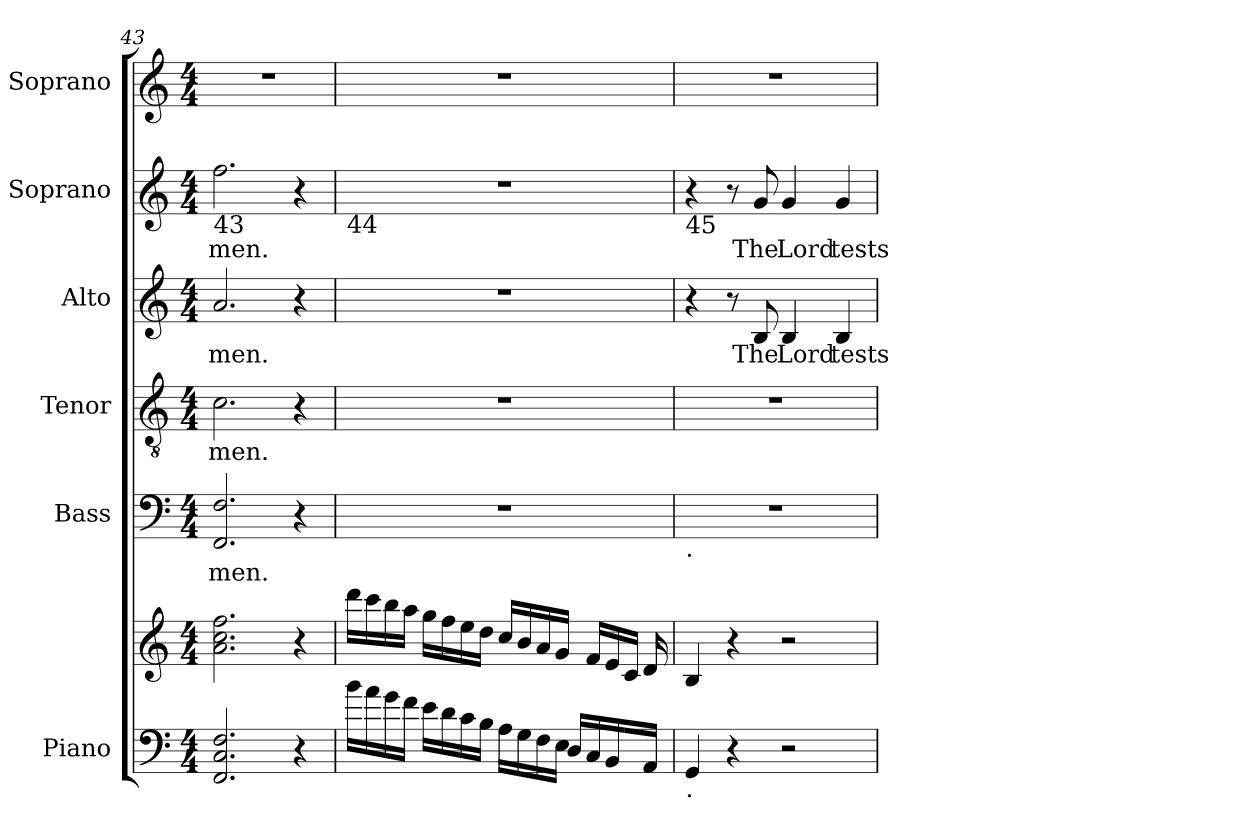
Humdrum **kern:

**kern	**kern	**kern	**text	**kern	**text	**kern	**text	**kern	**text	**kern
*part6	*part6	*part5	*part5	*part4	*part4	*part3	*part3	*part2	*part2	*part1
*staff7	*staff6	*staff5	*staff5	*staff4	*staff4	*staff3	*staff3	*staff2	*staff2	*staff1
*I"Piano	*	*I"Bass	*	*I"Tenor	*	*I"Alto	*	*I"Soprano	*	*I"Soprano
*	*	*I'Bass	*	*I'Tenor	*	*I'Alto	*	*I'Soprano	*	*I'Soprano
*clefF4	*clefG2	*clefF4	*	*clefGv2	*	*clefG2	*	*clefG2	*	*clefG2
*M4/4	*M4/4	*M4/4	*	*M4/4	*	*M4/4	*	*M4/4	*	*M4/4
=43	=43	=43	=43	=43	=43	=43	=43	=43	=43	=43
!	!	!	!	!	!	!	!	!LO:TX:b:t=43	!	!
!	!	!	!LO:LY:b:cj	!	!LO:LY:b	!	!LO:LY:b	!	!LO:LY:b	!
2.FF/ 2.F/ 2.C/	2.cc\ 2.a\ 2.ff\	2.F/ 2.FF/	men.	2.c\	men.	2.a/	men.	2.ff\	men.	1r
4r	4r	4r	.	4r	.	4r	.	4r	.	.
=44	=44	=44	=44	=44	=44	=44	=44	=44	=44	=44
*^	*^	*	*	*	*	*	*	*	*	*
!	!	!	!	!	!	!	!	!	!	!LO:TX:b:t=44	!	!
4ryy	16b\L	16ddd\L	4ryy	1r	.	1r	.	1r	.	1r	.	1r
.	16a\	16ccc\	.	.	.	.	.	.	.	.	.	.
.	16g\	16bb\	.	.	.	.	.	.	.	.	.	.
.	16f\J	16aa\J	.	.	.	.	.	.	.	.	.	.
16e\L	4..ryy	2ryy	16gg\L	.	.	.	.	.	.	.	.	.
16d\	.	.	16ff\	.	.	.	.	.	.	.	.	.
16c\	.	.	16ee\	.	.	.	.	.	.	.	.	.
16B\J	.	.	16dd\J	.	.	.	.	.	.	.	.	.
16A\L	.	.	16cc/L	.	.	.	.	.	.	.	.	.
16G\	.	.	16b/	.	.	.	.	.	.	.	.	.
16F\	.	.	16a/	.	.	.	.	.	.	.	.	.
16E\J	16D/L	.	16g/J	.	.	.	.	.	.	.	.	.
4ryy	16C/	16f/L	4ryy	.	.	.	.	.	.	.	.	.
.	16BB/	16e/	.	.	.	.	.	.	.	.	.	.
.	16ryy	16c/J	.	.	.	.	.	.	.	.	.	.
.	16AA/J	16d/L	.	.	.	.	.	.	.	.	.	.
!!LO:LB:g=z
=45	=45	=45	=45	=45	=45	=45	=45	=45	=45	=45	=45	=45
!	!	!	!	!	!	!	!	!	!	!LO:TX:b:t=45	!	!
!	!	!	!	!LO:TX:b:t=.	!	!	!	!	!	!	!	!
!LO:TX:b:t=.	!	!	!	!	!	!	!	!	!	!	!	!
4ryy	4GG/	4B/	4ryy	1r	.	1r	.	4r	.	4r	.	1r
4r	2.ryy	2.ryy	4r	.	.	.	.	8r	.	8r	.	.
!	!	!	!	!	!	!	!	!	!LO:LY:b:cj	!	!LO:LY:b	!
.	.	.	.	.	.	.	.	8B/	The	8g/	The	.
!	!	!	!	!	!	!	!	!	!LO:LY:b	!	!LO:LY:b	!
2r	.	.	2r	.	.	.	.	4B/	Lord	4g/	Lord	.
!	!	!	!	!	!	!	!	!	!LO:LY:b:cj	!	!LO:LY:b:cj	!
.	.	.	.	.	.	.	.	4B/	tests	4g/	tests	.
*v	*v	*	*	*	*	*	*	*	*	*	*	*
*	*v	*v	*	*	*	*	*	*	*	*	*
=	=	=	=	=	=	=	=	=	=	=
*-	*-	*-	*-	*-	*-	*-	*-	*-	*-	*-
